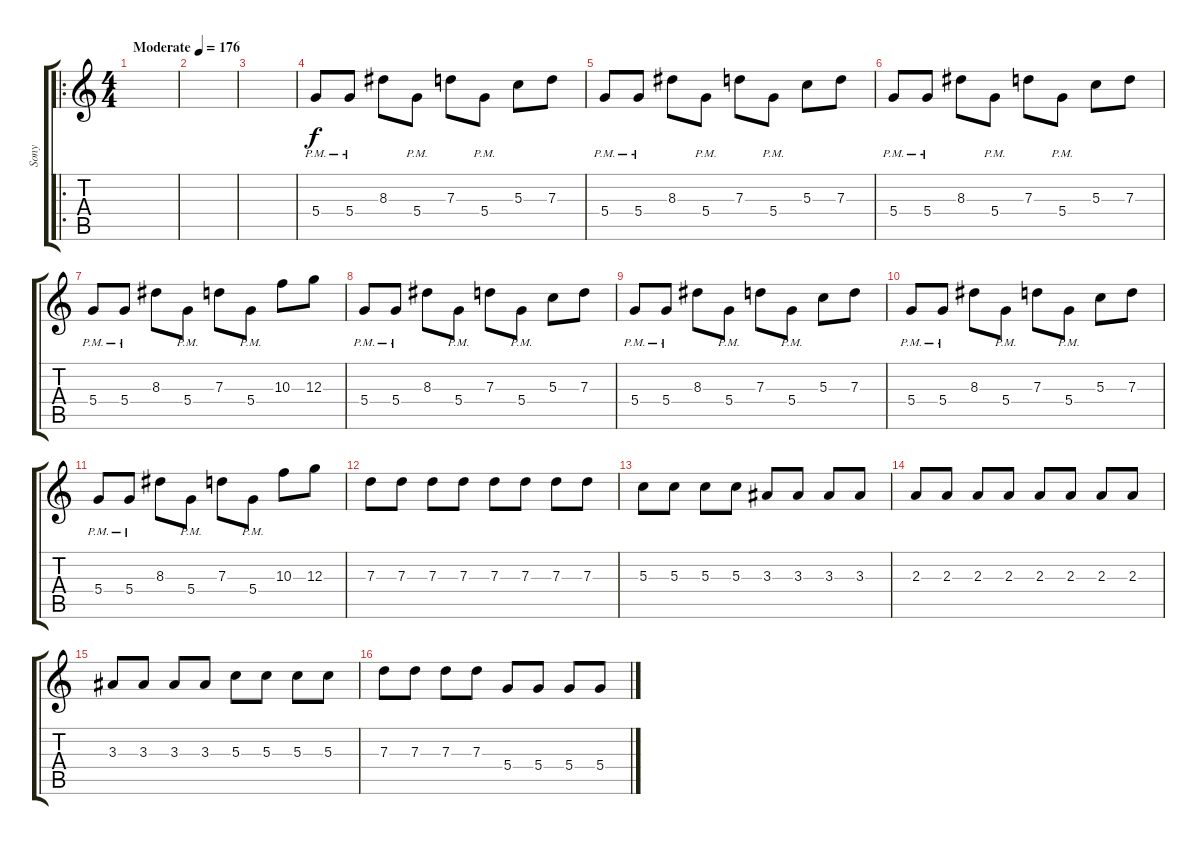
\track ("Sony" "Sony") {instrument distortionguitar}
\staff {score tabs}
\tuning (E4 B3 G3 D3 A2 E2) {hide}
\ro
\ts (4 4)
\tempo (176 "Moderate")
\clef g2
\ks c
|
|
|
5.4{pm}.8 5.4{pm}.8 8.3.8 5.4{pm}.8 7.3.8 5.4{pm}.8 5.3.8 7.3.8 |
5.4{pm}.8 5.4{pm}.8 8.3.8 5.4{pm}.8 7.3.8 5.4{pm}.8 5.3.8 7.3.8 |
5.4{pm}.8 5.4{pm}.8 8.3.8 5.4{pm}.8 7.3.8 5.4{pm}.8 5.3.8 7.3.8 |
5.4{pm}.8 5.4{pm}.8 8.3.8 5.4{pm}.8 7.3.8 5.4{pm}.8 10.3.8 12.3.8 |
5.4{pm}.8 5.4{pm}.8 8.3.8 5.4{pm}.8 7.3.8 5.4{pm}.8 5.3.8 7.3.8 |
5.4{pm}.8 5.4{pm}.8 8.3.8 5.4{pm}.8 7.3.8 5.4{pm}.8 5.3.8 7.3.8 |
5.4{pm}.8 5.4{pm}.8 8.3.8 5.4{pm}.8 7.3.8 5.4{pm}.8 5.3.8 7.3.8 |
5.4{pm}.8 5.4{pm}.8 8.3.8 5.4{pm}.8 7.3.8 5.4{pm}.8 10.3.8 12.3.8 |
7.3.8 7.3.8 7.3.8 7.3.8 7.3.8 7.3.8 7.3.8 7.3.8 |
5.3.8 5.3.8 5.3.8 5.3.8 3.3.8 3.3.8 3.3.8 3.3.8 |
2.3.8 2.3.8 2.3.8 2.3.8 2.3.8 2.3.8 2.3.8 2.3.8 |
3.3.8 3.3.8 3.3.8 3.3.8 5.3.8 5.3.8 5.3.8 5.3.8 |
7.3.8 7.3.8 7.3.8 7.3.8 5.4.8 5.4.8 5.4.8 5.4.8
